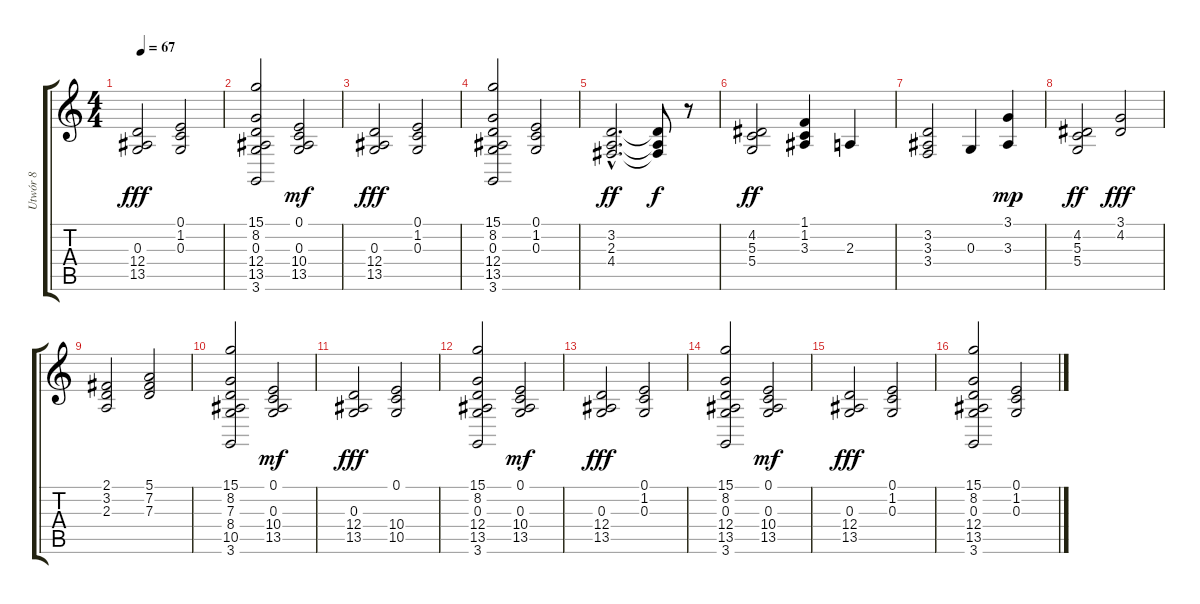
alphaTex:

\track ("Utwór 8" "Utwór 8") {instrument synthstrings1}
\staff {score tabs}
\tuning (E4 B3 G3 D3 A2 E2) {hide}
\ts (4 4)
\tempo 67
\clef g2
\ks c
(0.3 12.4 13.5).2{dy fff} (0.1 1.2 0.3).2 |
(15.1 8.2 0.3 12.4 13.5 3.6).2 (0.1 0.3 10.4 13.5).2{dy mf} |
(0.3 12.4 13.5).2{dy fff} (0.1 1.2 0.3).2 |
(15.1 8.2 0.3 12.4 13.5 3.6).2 (0.1 1.2 0.3).2 |
(3.2{hac} 2.3{hac} 4.4{hac}).2{d dy ff} (3.2{t} 2.3{t} 4.4{t}).8{dy f} r.8 |
(4.2 5.3 5.4).2{dy ff} (1.1 1.2 3.3).4 2.3.4 |
(3.2 3.3 3.4).2 0.3.4 (3.1 3.3).4{dy mp} |
(4.2 5.3 5.4).2{dy ff} (3.1 4.2).2{dy fff} |
(2.1 3.2 2.3).2 (5.1 7.2 7.3).2 |
(15.1 8.2 7.3 8.4 10.5 3.6).2 (0.1 0.3 10.4 13.5).2{dy mf} |
(0.3 12.4 13.5).2{dy fff} (0.1 10.4 10.5).2 |
(15.1 8.2 0.3 12.4 13.5 3.6).2 (0.1 0.3 10.4 13.5).2{dy mf} |
(0.3 12.4 13.5).2{dy fff} (0.1 1.2 0.3).2 |
(15.1 8.2 0.3 12.4 13.5 3.6).2 (0.1 0.3 10.4 13.5).2{dy mf} |
(0.3 12.4 13.5).2{dy fff} (0.1 1.2 0.3).2 |
(15.1 8.2 0.3 12.4 13.5 3.6).2 (0.1 1.2 0.3).2
